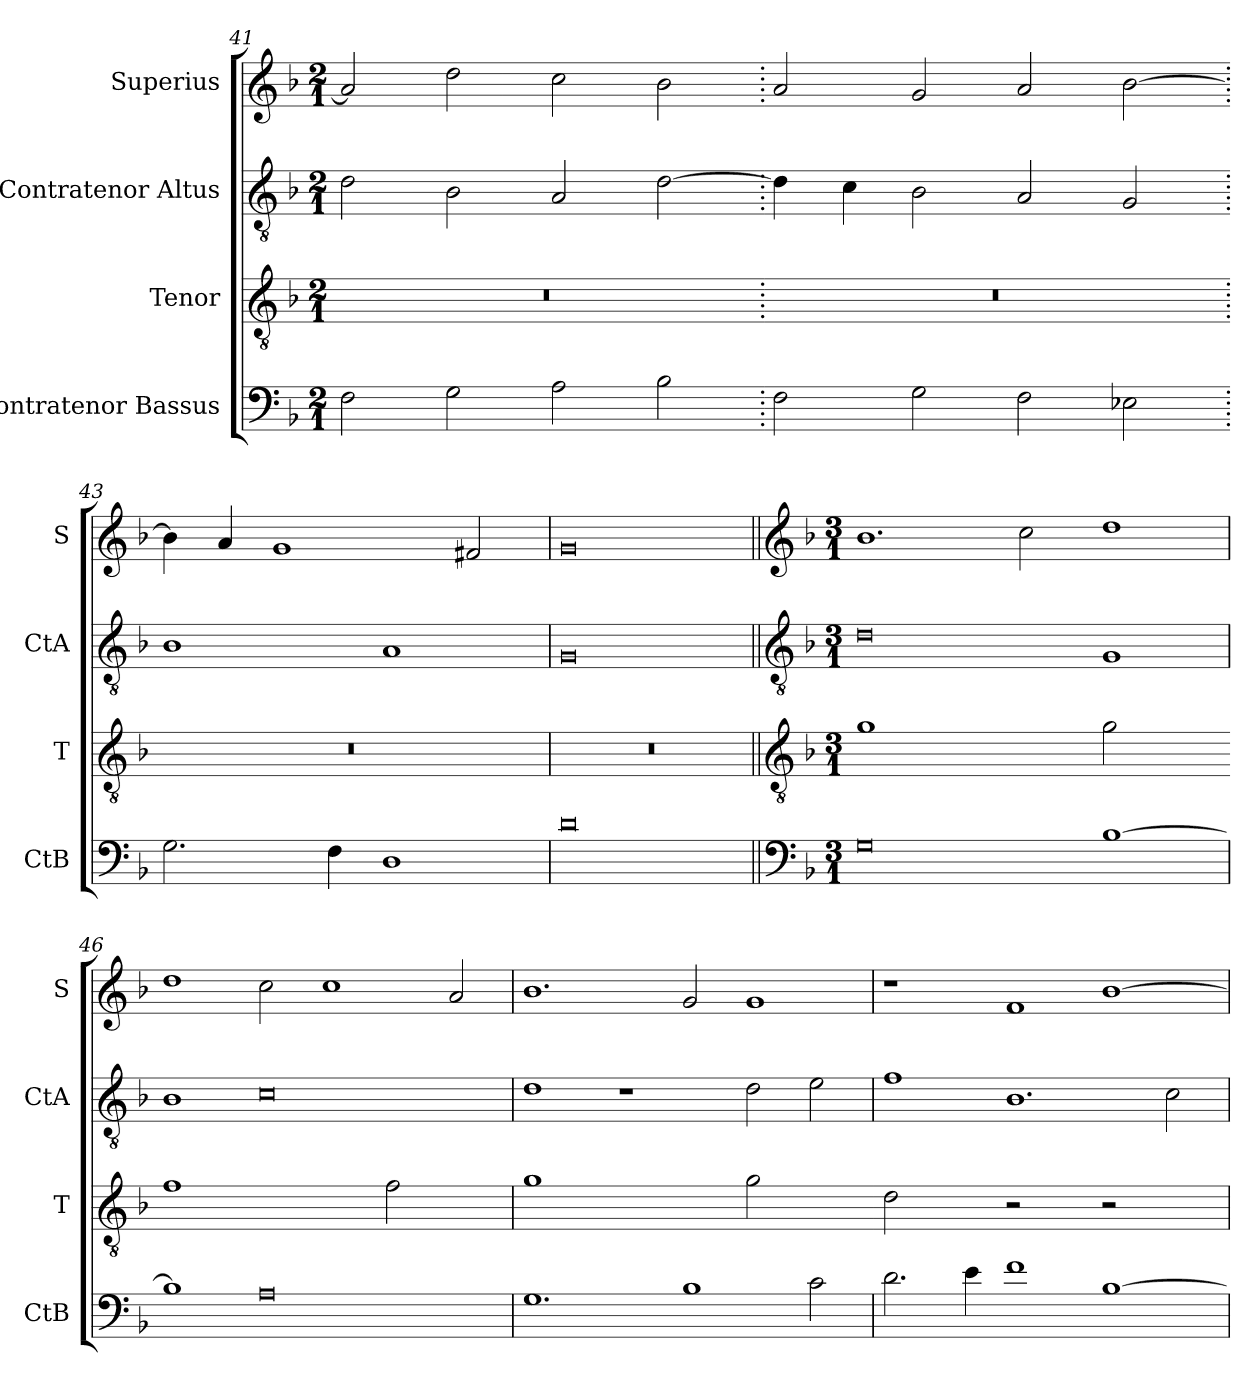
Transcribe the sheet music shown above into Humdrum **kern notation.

**kern	**kern	**kern	**kern
*part4	*part3	*part2	*part1
*staff4	*staff3	*staff2	*staff1
*I"Contratenor Bassus	*I"Tenor	*I"Contratenor   Altus	*I"Superius
*I'CtB	*I'T	*I'CtA	*I'S
*clefF4	*clefGv2	*clefGv2	*clefG2
*k[b-]	*k[b-]	*k[b-]	*k[b-]
*M2/1	*M2/1	*M2/1	*M2/1
=41	=41	=41	=41
2F	0r	2d	2a]
2G	.	2B-	2dd
2A	.	2A	2cc
2B-	.	[2d	2b-
=42.	=42.	=42.	=42.
2F	0r	4d]	2a
.	.	4c	.
2G	.	2B-	2g
2F	.	2A	2a
2E-X	.	2G	[2b-
=43.	=43.	=43.	=43.
2.G	0r	1B-	4b-]
.	.	.	4a
.	.	.	1g
4F	.	.	.
1D	.	1A	.
.	.	.	2f#X
=44	=44	=44	=44
0d	0r	0G	0g
!!LO:LB:g=z
=45||	=45||	=45||	=45||
*clefF4	*clefGv2	*clefGv2	*clefG2
*k[b-]	*k[b-]	*k[b-]	*k[b-]
*M3/1	*M3/1	*M3/1	*M3/1
!	!LO:N:vis=1	!	!
0G	0g	0d	1.b-
.	.	.	2cc
!	!LO:N:vis=2	!	!
[1B-	1g	1G	1dd
=46	=46-	=46	=46
!	!LO:N:vis=1	!	!
1B-]	0f	1B-	1dd
0A	.	0c	2cc
.	.	.	1cc
!	!LO:N:vis=2	!	!
.	1f	.	.
.	.	.	2a
=47	=47	=47	=47
!	!LO:N:vis=1	!	!
1.G	0g	1d	1.b-
.	.	1r	.
1B-	.	.	2g
!	!LO:N:vis=2	!	!
.	1g	2d	1g
2c	.	2e	.
=48	=48-	=48	=48
!	!LO:N:vis=2	!	!
2.d	1d	1f	1r
4e	.	.	.
!	!LO:N:vis=2	!	!
1f	1r	1.B-	1f
!	!LO:N:vis=2	!	!
[1B-	1r	.	[1b-
.	.	2c	.
=	=	=	=
*-	*-	*-	*-
